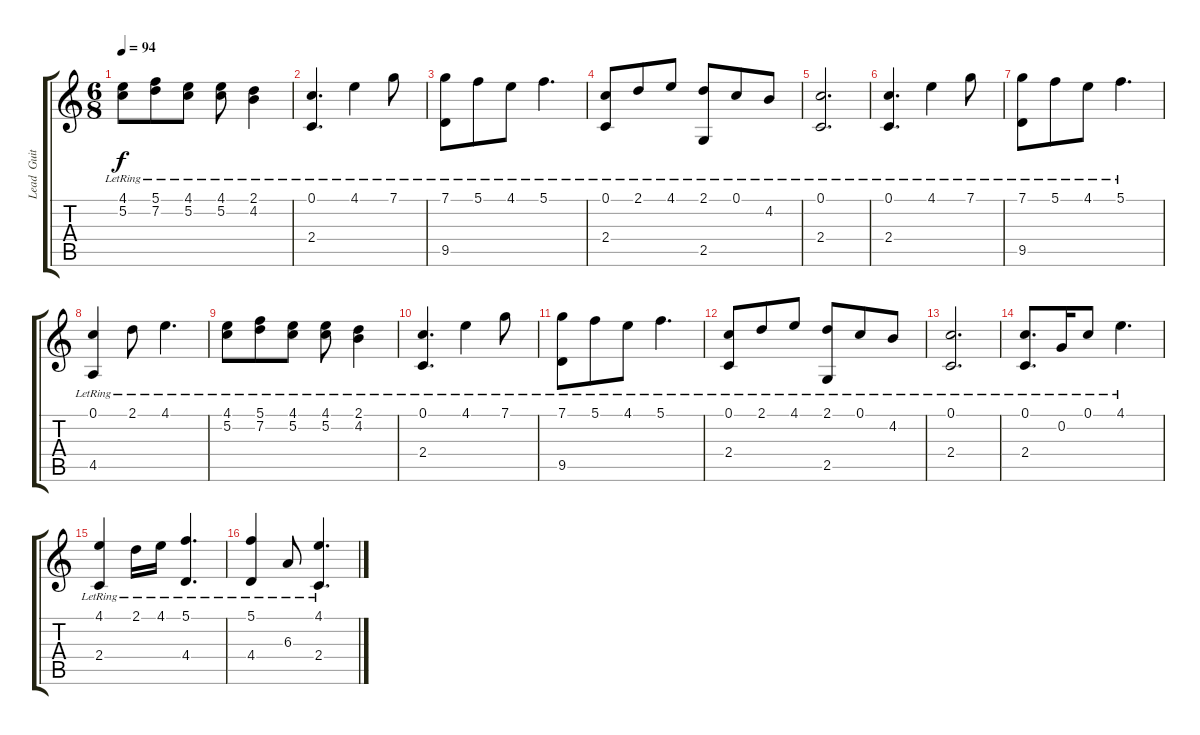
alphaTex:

\track ("Lead  Guitar" "Lead  Guit") {instrument acousticguitarsteel}
\staff {score tabs}
\tuning (C4 G3 Eb3 Bb2 F2 C2) {hide}
\ts (6 8)
\tempo 94
\clef g2
\ks c
(4.1{lr} 5.2{lr}).8{dy f} (5.1{lr} 7.2{lr}).8 (4.1{lr} 5.2{lr}).8 (4.1{lr} 5.2{lr}).8 (2.1{lr} 4.2{lr}).4 |
(0.1{lr} 2.4{lr}).4{d} 4.1{lr}.4 7.1{lr}.8 |
(7.1{lr} 9.5{lr}).8 5.1{lr}.8 4.1{lr}.8 5.1{lr}.4{d} |
(0.1{lr} 2.4{lr}).8 2.1{lr}.8 4.1{lr}.8 (2.1{lr} 2.5{lr}).8 0.1{lr}.8 4.2{lr}.8 |
(0.1{lr} 2.4{lr}).2{d} |
(0.1{lr} 2.4{lr}).4{d} 4.1{lr}.4 7.1{lr}.8 |
(7.1{lr} 9.5{lr}).8 5.1{lr}.8 4.1{lr}.8 5.1{lr}.4{d} |
(0.1{lr} 4.5{lr}).4 2.1{lr}.8 4.1{lr}.4{d} |
(4.1{lr} 5.2{lr}).8 (5.1{lr} 7.2{lr}).8 (4.1{lr} 5.2{lr}).8 (4.1{lr} 5.2{lr}).8 (2.1{lr} 4.2{lr}).4 |
(0.1{lr} 2.4{lr}).4{d} 4.1{lr}.4 7.1{lr}.8 |
(7.1{lr} 9.5{lr}).8 5.1{lr}.8 4.1{lr}.8 5.1{lr}.4{d} |
(0.1{lr} 2.4{lr}).8 2.1{lr}.8 4.1{lr}.8 (2.1{lr} 2.5{lr}).8 0.1{lr}.8 4.2{lr}.8 |
(0.1{lr} 2.4{lr}).2{d} |
(0.1{lr} 2.4{lr}).8{d} 0.2{lr}.16 0.1{lr}.8 4.1{lr}.4{d} |
(4.1{lr} 2.4{lr}).4 2.1{lr}.16 4.1{lr}.16 (5.1{lr} 4.4{lr}).4{d} |
(5.1{lr} 4.4{lr}).4 6.3{lr}.8 (4.1{lr} 2.4{lr}).4{d}
